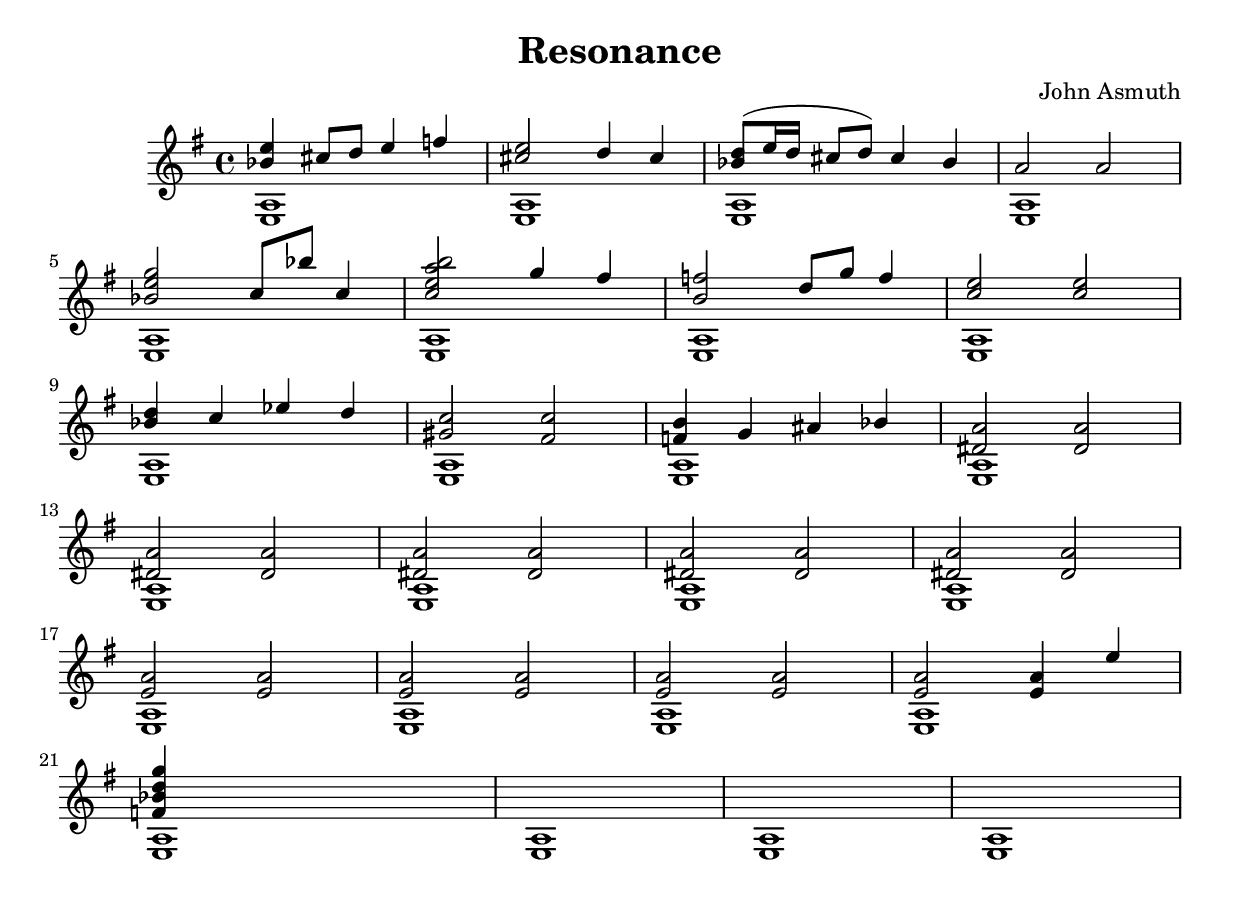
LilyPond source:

\version "2.20.0"
\header {
  title = "Resonance"
  composer = "John Asmuth"
}

\include "bbarred.ly"
#(define RH rightHandFinger)

\new Staff \with {
  \consists "Span_arpeggio_engraver"
}
<<
  {
    \set Staff.connectArpeggios = ##t
    \time 4/4
    \key g \major
    <<
      \new Voice { \voiceOne
        \set fingeringOrientations = #'(left)
        <bes' e''>4 cis''8 d'' e''4 f'' | <cis'' e''>2 d''4 cis'' |
        <bes' d''>8( e''16 d'' cis''8  d''8) cis''4 bes' | a'2 a' |
        
        \break
        
        <bes' e'' g''>2 c''8 bes'' c''4 | <c'' e'' a'' b''>2 g''4 fis'' |
        <b' f''>2 d''8 g'' f''4 | <c'' e''>2 <c'' e''> |
        
        \break
        
        <bes' d''>4 c'' ees'' d'' | <gis' c''>2 <fis' c''> |
        <f' b'>4 g' ais'  bes' | <dis' a'>2 <dis' a'> |

        \break

        <dis' a'>2 <dis' a'> | <dis' a'>2 <dis' a'> |
        <dis' a'>2 <dis' a'> | <dis' a'>2 <dis' a'> |
        
        \break
        
        <e' a'>2 <e' a'> | <e' a'>2 <e' a'> |
        <e' a'>2 <e' a'> | <e' a'>2 <e' a'>4 e'' |
        
        \break
        
        <f' bes' d'' g''>4 |
      }
      \new Voice { \voiceTwo
        \set fingeringOrientations = #'(left)
        
        <e a>1 | <e a>1 |
        <e a>1 | <e a>1 |
        
        <e a>1 | <e a>1 |
        <e a>1 | <e a>1 |
        
        <e a>1 | <e a>1 |
        <e a>1 | <e a>1 |
        
        <e a>1 | <e a>1 |
        <e a>1 | <e a>1 |
        
        <e a>1 | <e a>1 |
        <e a>1 | <e a>1 |
        
        <e a>1 | <e a>1 |
        <e a>1 | <e a>1 |
        
      }
      \new Voice { \voiceThree
        \set fingeringOrientations = #'(left)
        
      }
      \new Voice { \voiceFour
        \set fingeringOrientations = #'(left)
      
      }
    >>
  }
>>